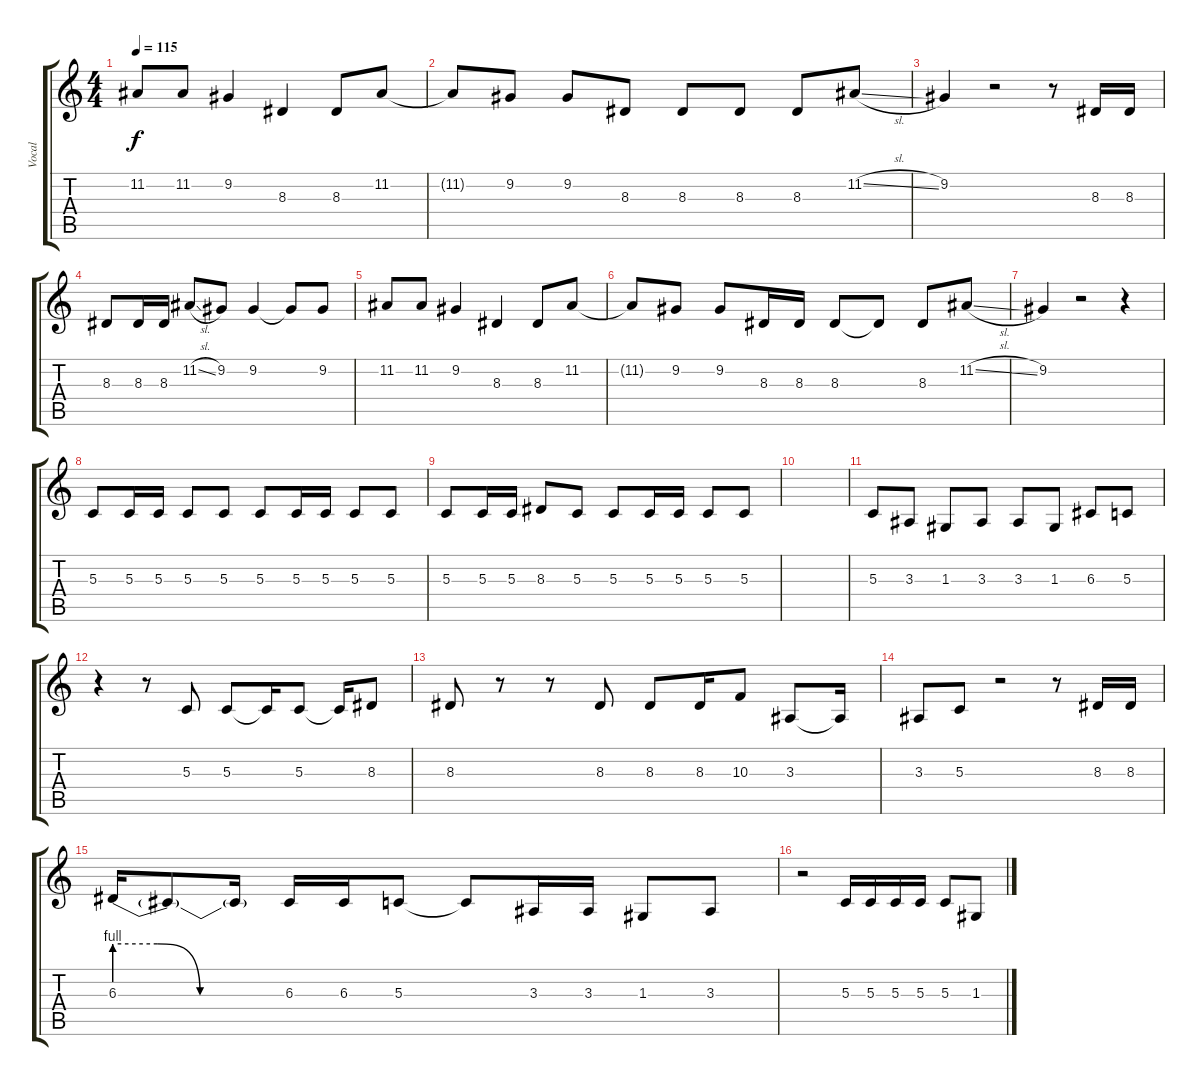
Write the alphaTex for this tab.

\track ("Vocal" "Vocal") {instrument lead1square}
\staff {score tabs}
\tuning (E4 B3 G3 D3 A2 E2) {hide}
\ts (4 4)
\tempo 115
\clef g2
\ks c
11.2{t}.8{dy f} 11.2.8 9.2.4 8.3.4 8.3.8 11.2.8 |
11.2{t}.8 9.2.8 9.2.8 8.3.8 8.3.8 8.3.8 8.3.8 11.2{sl}.8 |
9.2.4 r.2 r.8 8.3.16 8.3.16 |
8.3.8 8.3.16 8.3.16 11.2{sl}.8 9.2.8 9.2.4 9.2{t}.8 9.2.8 |
11.2.8 11.2.8 9.2.4 8.3.4 8.3.8 11.2.8 |
11.2{t}.8 9.2.8 9.2.8 8.3.16 8.3.16 8.3.8 8.3{t}.8 8.3.8 11.2{sl}.8 |
9.2.4 r.2 r.4 |
5.3.8 5.3.16 5.3.16 5.3.8 5.3.8 5.3.8 5.3.16 5.3.16 5.3.8 5.3.8 |
5.3.8 5.3.16 5.3.16 8.3.8 5.3.8 5.3.8 5.3.16 5.3.16 5.3.8 5.3.8 |
|
5.3.8 3.3.8 1.3.8 3.3.8 3.3.8 1.3.8 6.3.8 5.3.8 |
r.4 r.8 5.3.8 5.3.8 5.3{t}.16 5.3.8 5.3{t}.16 8.3.8 |
8.3.8 r.8 r.8 8.3.8 8.3.8 8.3.16 10.3.8 3.3.8 3.3{t}.16 |
3.3.8 5.3.8 r.2 r.8 8.3.16 8.3.16 |
6.3{be (custom 0 4 15 4 30 0 60 0)}.16 6.3{t}.8 6.3{t}.16 6.3.16 6.3.16 5.3.8 5.3{t}.8 3.3.16 3.3.16 1.3.8 3.3.8 |
r.2 5.3.16 5.3.16 5.3.16 5.3.16 5.3.8 1.3.8
